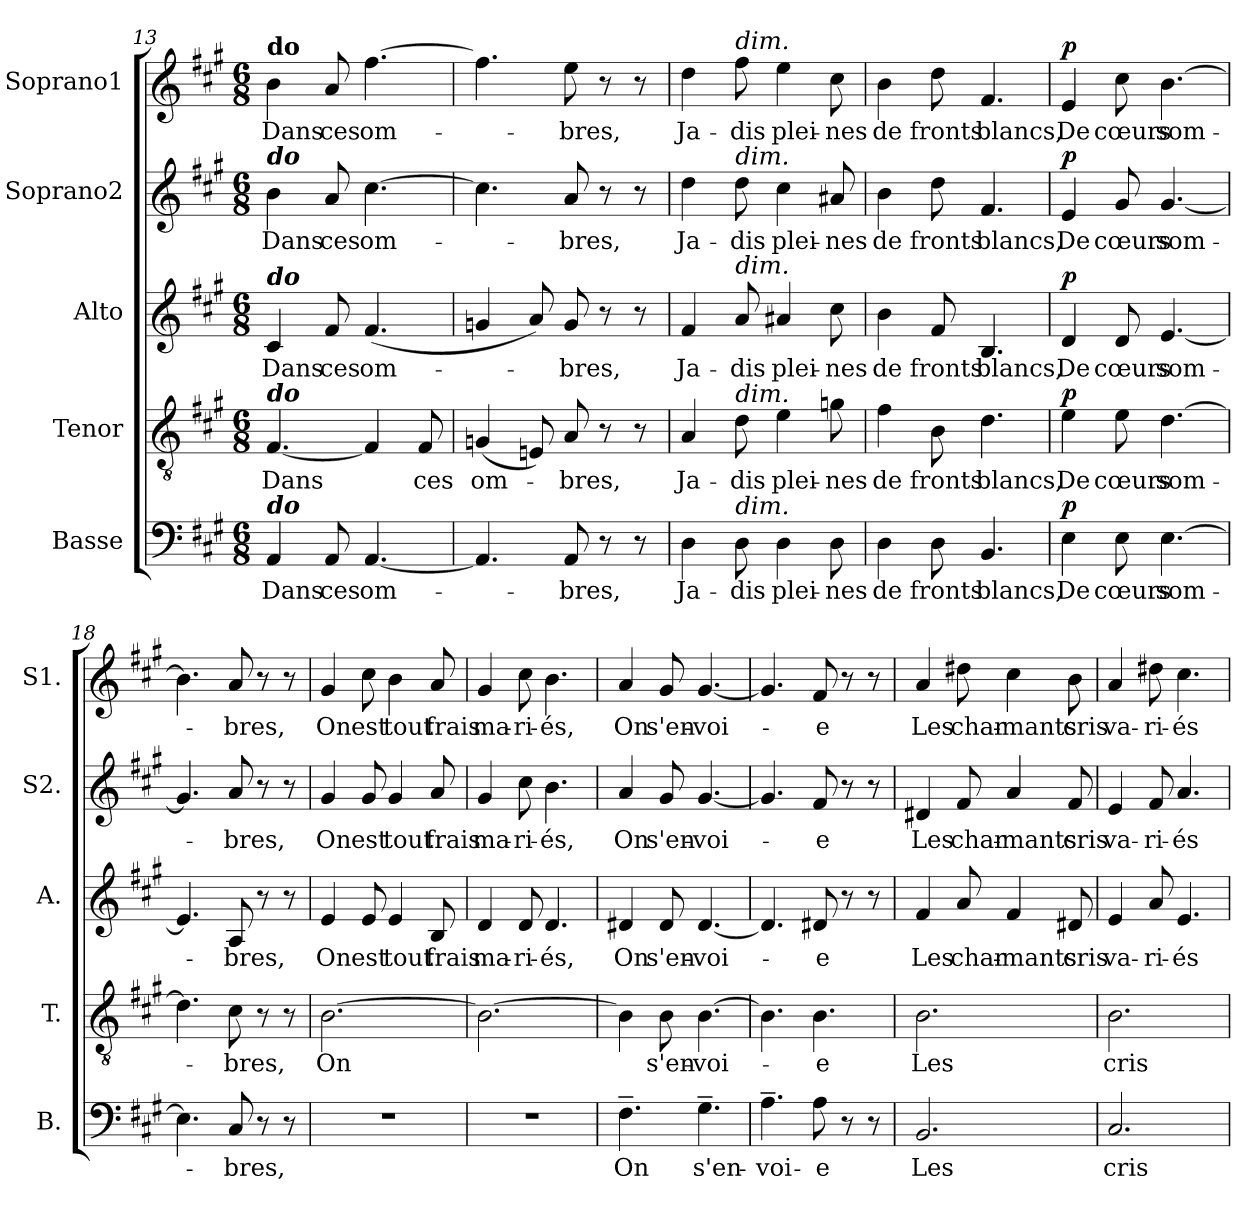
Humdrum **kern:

**kern	**text	**dynam	**kern	**text	**dynam	**kern	**text	**dynam	**kern	**text	**dynam	**kern	**text	**dynam
*part5	*part5	*part5	*part4	*part4	*part4	*part3	*part3	*part3	*part2	*part2	*part2	*part1	*part1	*part1
*staff5	*staff5	*staff5	*staff4	*staff4	*staff4	*staff3	*staff3	*staff3	*staff2	*staff2	*staff2	*staff1	*staff1	*staff1
*I"Basse	*	*	*I"Tenor	*	*	*I"Alto	*	*	*I"Soprano2	*	*	*I"Soprano1	*	*
*I'B.	*	*	*I'T.	*	*	*I'A.	*	*	*I'S2.	*	*	*I'S1.	*	*
*clefF4	*	*	*clefGv2	*	*	*clefG2	*	*	*clefG2	*	*	*clefG2	*	*
*k[f#c#g#]	*	*	*k[f#c#g#]	*	*	*k[f#c#g#]	*	*	*k[f#c#g#]	*	*	*k[f#c#g#]	*	*
*M6/8	*	*	*M6/8	*	*	*M6/8	*	*	*M6/8	*	*	*M6/8	*	*
=13	=13	=13	=13	=13	=13	=13	=13	=13	=13	=13	=13	=13	=13	=13
!	!	!	!	!	!	!	!	!	!	!	!	!LO:TX:a:B:t=do	!	!
!	!	!	!	!	!	!	!	!	!LO:TX:a:Bi:t=do	!	!	!	!	!
!	!	!	!	!	!	!LO:TX:a:Bi:t=do	!	!	!	!	!	!	!	!
!	!	!	!LO:TX:a:Bi:t=do	!	!	!	!	!	!	!	!	!	!	!
!LO:TX:a:Bi:t=do	!	!	!	!	!	!	!	!	!	!	!	!	!	!
!	!LO:LY:b	!	!	!LO:LY:b	!	!	!LO:LY:b	!	!	!LO:LY:b	!	!	!LO:LY:b	!
4AA/	Dans	.	[4.F#/	Dans	.	4c#/	Dans	.	4b\	Dans	.	4b\	Dans	.
!	!LO:LY:b	!	!	!	!	!	!LO:LY:b	!	!	!LO:LY:b	!	!	!LO:LY:b	!
8AA/	ces	.	.	.	.	8f#/	ces	.	8a/	ces	.	8a/	ces	.
!	!LO:LY:b	!	!	!	!	!	!LO:LY:b	!	!	!LO:LY:b	!	!	!LO:LY:b	!
[4.AA/	om-	.	4F#/]	.	.	(4.f#/	om-	.	[4.cc#\	om-	.	[4.ff#\	om-	.
!	!	!	!	!LO:LY:b	!	!	!	!	!	!	!	!	!	!
.	.	.	8F#/	ces	.	.	.	.	.	.	.	.	.	.
=14	=14	=14	=14	=14	=14	=14	=14	=14	=14	=14	=14	=14	=14	=14
!	!	!	!	!LO:LY:b	!	!	!	!	!	!	!	!	!	!
4.AA/]	.	.	(4Gn/	om-	.	4gn/	.	.	4.cc#\]	.	.	4.ff#\]	.	.
.	.	.	8En/)	.	.	8a/)	.	.	.	.	.	.	.	.
!	!LO:LY:b	!	!	!LO:LY:b	!	!	!LO:LY:b	!	!	!LO:LY:b	!	!	!LO:LY:b	!
8AA/	-bres,	.	8A/	-bres,	.	8g/	-bres,	.	8a/	-bres,	.	8ee\	-bres,	.
8r	.	.	8r	.	.	8r	.	.	8r	.	.	8r	.	.
8r	.	.	8r	.	.	8r	.	.	8r	.	.	8r	.	.
=15	=15	=15	=15	=15	=15	=15	=15	=15	=15	=15	=15	=15	=15	=15
!	!LO:LY:b	!	!	!LO:LY:b	!	!	!LO:LY:b	!	!	!LO:LY:b	!	!	!LO:LY:b	!
4D\	Ja-	.	4A/	Ja-	.	4f#/	Ja-	.	4dd\	Ja-	.	4dd\	Ja-	.
!	!	!	!	!	!	!	!	!	!	!	!	!LO:TX:a:i:t=dim.	!	!
!	!	!	!	!	!	!	!	!	!LO:TX:a:i:t=dim.	!	!	!	!	!
!	!	!	!	!	!	!LO:TX:a:i:t=dim.	!	!	!	!	!	!	!	!
!	!	!	!LO:TX:a:i:t=dim.	!	!	!	!	!	!	!	!	!	!	!
!LO:TX:a:i:t=dim.	!	!	!	!	!	!	!	!	!	!	!	!	!	!
!	!LO:LY:b	!	!	!LO:LY:b	!	!	!LO:LY:b	!	!	!LO:LY:b	!	!	!LO:LY:b	!
8D\	-dis	.	8d\	-dis	.	8a/	-dis	.	8dd\	-dis	.	8ff#\	-dis	.
!	!LO:LY:b	!	!	!LO:LY:b	!	!	!LO:LY:b	!	!	!LO:LY:b	!	!	!LO:LY:b	!
4D\	plei-	.	4e\	plei-	.	4a#X/	plei-	.	4cc#\	plei-	.	4ee\	plei-	.
!	!LO:LY:b	!	!	!LO:LY:b	!	!	!LO:LY:b	!	!	!LO:LY:b	!	!	!LO:LY:b	!
8D\	-nes	.	8gn\	-nes	.	8cc#\	-nes	.	8a#X/	-nes	.	8cc#\	-nes	.
=16	=16	=16	=16	=16	=16	=16	=16	=16	=16	=16	=16	=16	=16	=16
!	!LO:LY:b	!	!	!LO:LY:b	!	!	!LO:LY:b	!	!	!LO:LY:b	!	!	!LO:LY:b	!
4D\	de	.	4f#\	de	.	4b\	de	.	4b\	de	.	4b\	de	.
!	!LO:LY:b	!	!	!LO:LY:b	!	!	!LO:LY:b	!	!	!LO:LY:b	!	!	!LO:LY:b	!
8D\	fronts	.	8B\	fronts	.	8f#/	fronts	.	8dd\	fronts	.	8dd\	fronts	.
!	!LO:LY:b	!	!	!LO:LY:b	!	!	!LO:LY:b	!	!	!LO:LY:b	!	!	!LO:LY:b	!
4.BB/	blancs,	.	4.d\	blancs,	.	4.B/	blancs,	.	4.f#/	blancs,	.	4.f#/	blancs,	.
=17	=17	=17	=17	=17	=17	=17	=17	=17	=17	=17	=17	=17	=17	=17
!	!LO:LY:b	!LO:DY:a	!	!LO:LY:b	!LO:DY:a	!	!LO:LY:b	!LO:DY:a	!	!LO:LY:b	!LO:DY:a	!	!LO:LY:b	!LO:DY:a
4E\	De	p	4e\	De	p	4d/	De	p	4e/	De	p	4e/	De	p
!	!LO:LY:b	!	!	!LO:LY:b	!	!	!LO:LY:b	!	!	!LO:LY:b	!	!	!LO:LY:b	!
8E\	cœurs	.	8e\	cœurs	.	8d/	cœurs	.	8g#/	cœurs	.	8cc#\	cœurs	.
!	!LO:LY:b	!	!	!LO:LY:b	!	!	!LO:LY:b	!	!	!LO:LY:b	!	!	!LO:LY:b	!
[4.E\	som-	.	[4.d\	som-	.	[4.e/	som-	.	[4.g#/	som-	.	[4.b\	som-	.
=18	=18	=18	=18	=18	=18	=18	=18	=18	=18	=18	=18	=18	=18	=18
4.E\]	.	.	4.d\]	.	.	4.e/]	.	.	4.g#/]	.	.	4.b\]	.	.
!	!LO:LY:b	!	!	!LO:LY:b	!	!	!LO:LY:b	!	!	!LO:LY:b	!	!	!LO:LY:b	!
8C#/	-bres,	.	8c#\	-bres,	.	8A/	-bres,	.	8a/	-bres,	.	8a/	-bres,	.
8r	.	.	8r	.	.	8r	.	.	8r	.	.	8r	.	.
8r	.	.	8r	.	.	8r	.	.	8r	.	.	8r	.	.
=19	=19	=19	=19	=19	=19	=19	=19	=19	=19	=19	=19	=19	=19	=19
!	!	!	!	!LO:LY:b	!	!	!LO:LY:b	!	!	!LO:LY:b	!	!	!LO:LY:b	!
2.r	.	.	[2.B\	On	.	4e/	On	.	4g#/	On	.	4g#/	On	.
!	!	!	!	!	!	!	!LO:LY:b	!	!	!LO:LY:b	!	!	!LO:LY:b	!
.	.	.	.	.	.	8e/	est	.	8g#/	est	.	8cc#\	est	.
!	!	!	!	!	!	!	!LO:LY:b	!	!	!LO:LY:b	!	!	!LO:LY:b	!
.	.	.	.	.	.	4e/	tout	.	4g#/	tout	.	4b\	tout	.
!	!	!	!	!	!	!	!LO:LY:b	!	!	!LO:LY:b	!	!	!LO:LY:b	!
.	.	.	.	.	.	8B/	frais	.	8a/	frais	.	8a/	frais	.
=20	=20	=20	=20	=20	=20	=20	=20	=20	=20	=20	=20	=20	=20	=20
!	!	!	!	!	!	!	!LO:LY:b	!	!	!LO:LY:b	!	!	!LO:LY:b	!
2.r	.	.	2.B\_	.	.	4d/	ma-	.	4g#/	ma-	.	4g#/	ma-	.
!	!	!	!	!	!	!	!LO:LY:b	!	!	!LO:LY:b	!	!	!LO:LY:b	!
.	.	.	.	.	.	8d/	-ri-	.	8cc#\	-ri-	.	8cc#\	-ri-	.
!	!	!	!	!	!	!	!LO:LY:b	!	!	!LO:LY:b	!	!	!LO:LY:b	!
.	.	.	.	.	.	4.d/	-és,	.	4.b\	-és,	.	4.b\	-és,	.
=21	=21	=21	=21	=21	=21	=21	=21	=21	=21	=21	=21	=21	=21	=21
!	!LO:LY:b	!	!	!	!	!	!LO:LY:b	!	!	!LO:LY:b	!	!	!LO:LY:b	!
4.F#~\	On	.	4B\]	.	.	4d#X/	On	.	4a/	On	.	4a/	On	.
!	!	!	!	!LO:LY:b	!	!	!LO:LY:b	!	!	!LO:LY:b	!	!	!LO:LY:b	!
.	.	.	8B\	s'en-	.	8d#/	s'en-	.	8g#/	s'en-	.	8g#/	s'en-	.
!	!LO:LY:b	!	!	!LO:LY:b	!	!	!LO:LY:b	!	!	!LO:LY:b	!	!	!LO:LY:b	!
4.G#~\	-s'en-	.	[4.B\	-voi-	.	[4.d#/	-voi-	.	[4.g#/	-voi-	.	[4.g#/	-voi-	.
=22	=22	=22	=22	=22	=22	=22	=22	=22	=22	=22	=22	=22	=22	=22
!	!LO:LY:b	!	!	!	!	!	!	!	!	!	!	!	!	!
4.A~\	-voi-	.	4.B\]	.	.	4.d#/]	.	.	4.g#/]	.	.	4.g#/]	.	.
!	!LO:LY:b	!	!	!LO:LY:b	!	!	!LO:LY:b	!	!	!LO:LY:b	!	!	!LO:LY:b	!
8A\	-e	.	4.B\	-e	.	8d#X/	-e	.	8f#/	-e	.	8f#/	-e	.
8r	.	.	.	.	.	8r	.	.	8r	.	.	8r	.	.
8r	.	.	.	.	.	8r	.	.	8r	.	.	8r	.	.
=23	=23	=23	=23	=23	=23	=23	=23	=23	=23	=23	=23	=23	=23	=23
!	!LO:LY:b	!	!	!LO:LY:b	!	!	!LO:LY:b	!	!	!LO:LY:b	!	!	!LO:LY:b	!
2.BB/	Les	.	2.B\	Les	.	4f#/	Les	.	4d#X/	Les	.	4a/	Les	.
!	!	!	!	!	!	!	!LO:LY:b	!	!	!LO:LY:b	!	!	!LO:LY:b	!
.	.	.	.	.	.	8a/	char-	.	8f#/	char-	.	8dd#X\	char-	.
!	!	!	!	!	!	!	!LO:LY:b	!	!	!LO:LY:b	!	!	!LO:LY:b	!
.	.	.	.	.	.	4f#/	-mants	.	4a/	-mants	.	4cc#\	-mants	.
!	!	!	!	!	!	!	!LO:LY:b	!	!	!LO:LY:b	!	!	!LO:LY:b	!
.	.	.	.	.	.	8d#X/	cris	.	8f#/	cris	.	8b\	cris	.
=24	=24	=24	=24	=24	=24	=24	=24	=24	=24	=24	=24	=24	=24	=24
!	!LO:LY:b	!	!	!LO:LY:b	!	!	!LO:LY:b	!	!	!LO:LY:b	!	!	!LO:LY:b	!
2.C#/	cris	.	2.B\	cris	.	4e/	va-	.	4e/	va-	.	4a/	va-	.
!	!	!	!	!	!	!	!LO:LY:b	!	!	!LO:LY:b	!	!	!LO:LY:b	!
.	.	.	.	.	.	8a/	-ri-	.	8f#/	-ri-	.	8dd#X\	-ri-	.
!	!	!	!	!	!	!	!LO:LY:b	!	!	!LO:LY:b	!	!	!LO:LY:b	!
.	.	.	.	.	.	4.e/	-és	.	4.a/	-és	.	4.cc#\	-és	.
=	=	=	=	=	=	=	=	=	=	=	=	=	=	=
*-	*-	*-	*-	*-	*-	*-	*-	*-	*-	*-	*-	*-	*-	*-
